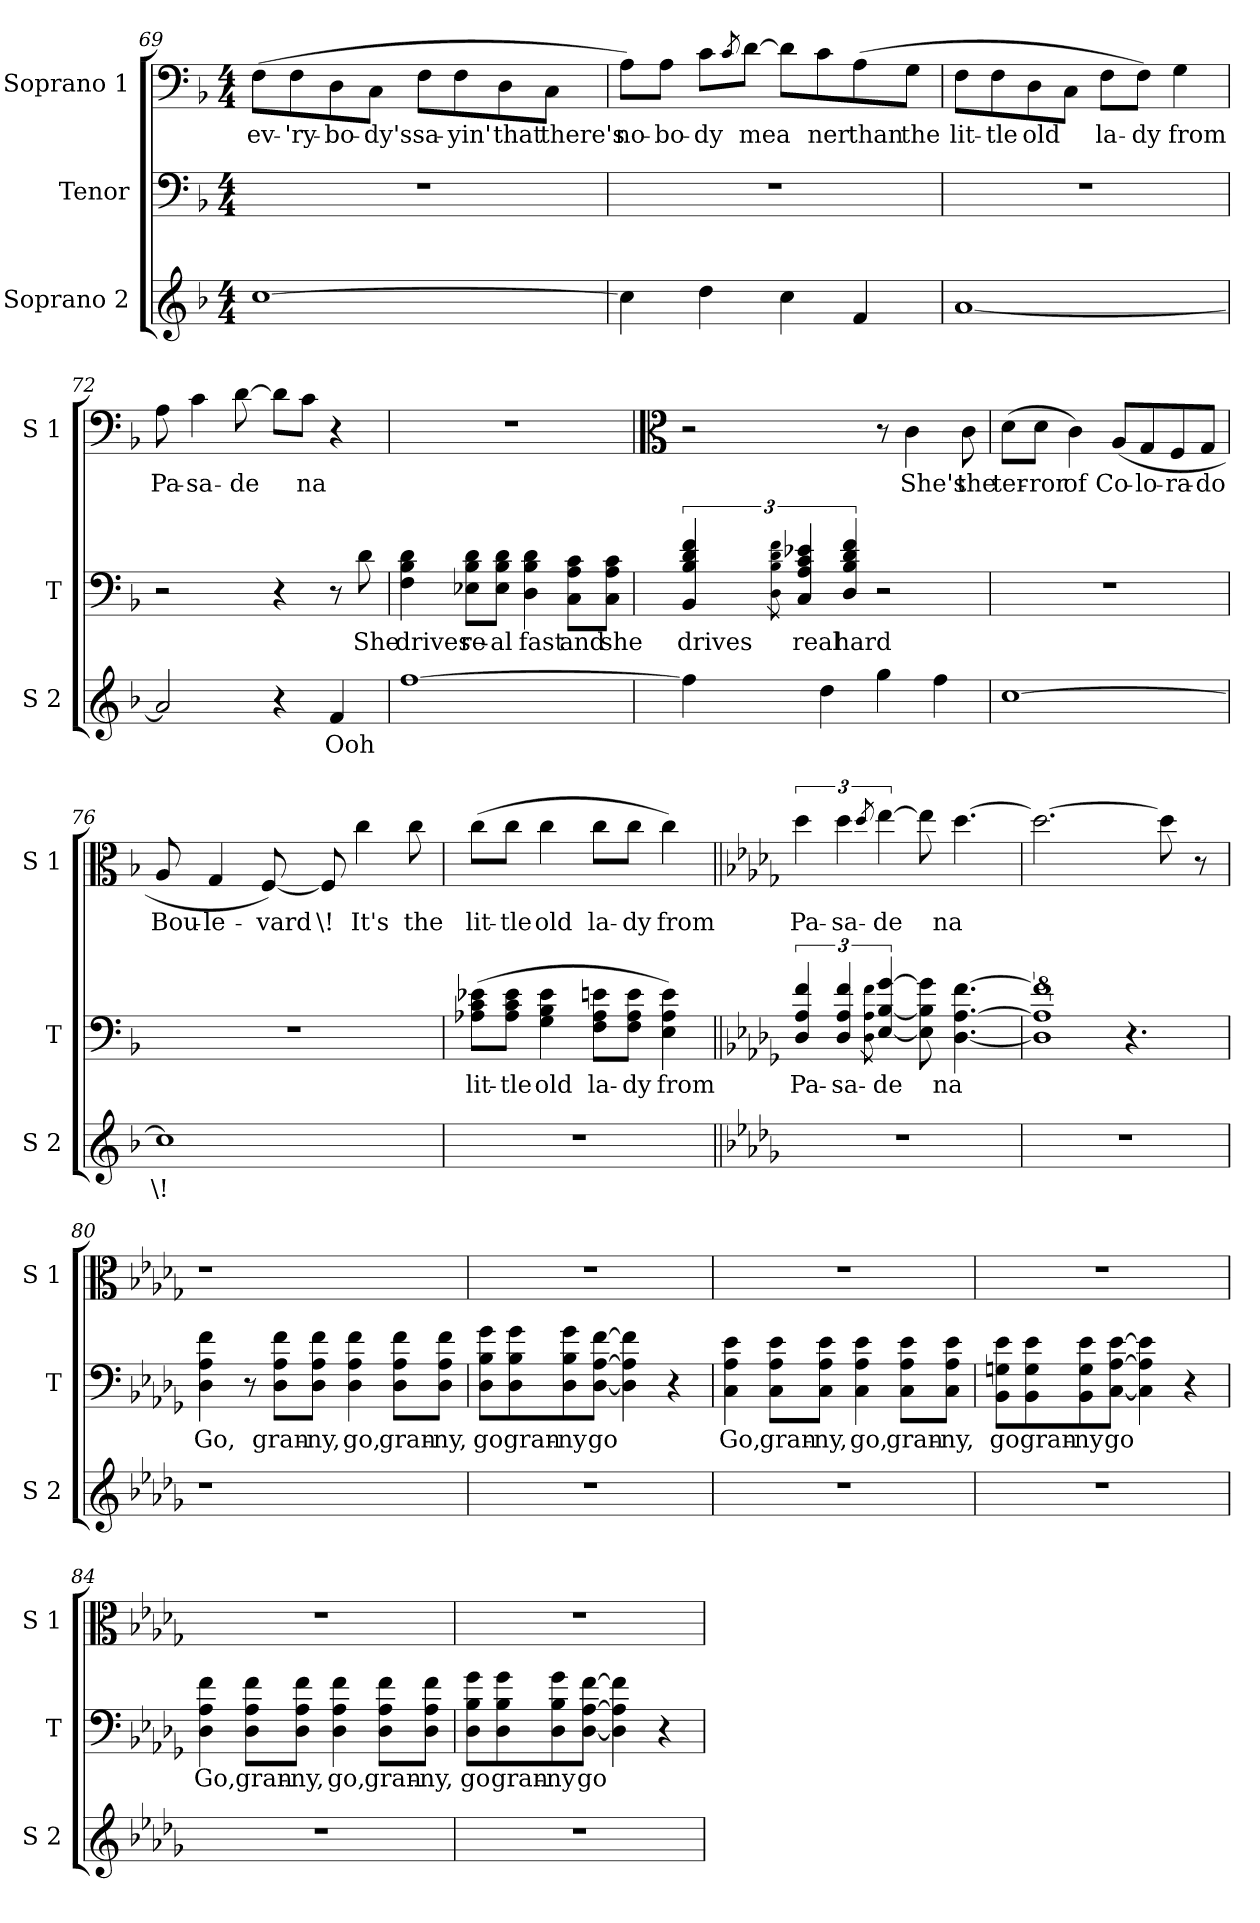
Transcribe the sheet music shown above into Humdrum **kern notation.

**kern	**text	**kern	**text	**kern	**text
*part3	*part3	*part2	*part2	*part1	*part1
*staff3	*staff3	*staff2	*staff2	*staff1	*staff1
*I"Soprano 2	*	*I"Tenor	*	*I"Soprano 1	*
*I'S 2	*	*I'T	*	*I'S 1	*
*clefG2	*	*clefF4	*	*clefF4	*
*k[b-]	*	*k[b-]	*	*k[b-]	*
*F:	*	*F:	*	*F:	*
*M4/4	*	*M4/4	*	*M4/4	*
=69	=69	=69	=69	=69	=69
!	!	!	!	!	!LO:LY:b
[1cc	.	1r	.	(>8F\L	ev-
!	!	!	!	!	!LO:LY:b
.	.	.	.	8F\	-'ry-
!	!	!	!	!	!LO:LY:b
.	.	.	.	8D\	-bo-
!	!	!	!	!	!LO:LY:b
.	.	.	.	8C\J	-dy's
!	!	!	!	!	!LO:LY:b
.	.	.	.	8F\L	sa-
!	!	!	!	!	!LO:LY:b
.	.	.	.	8F\	-yin'
!	!	!	!	!	!LO:LY:b
.	.	.	.	8D\	that
!	!	!	!	!	!LO:LY:b
.	.	.	.	8C\J	there's
=70	=70	=70	=70	=70	=70
!	!	!	!	!	!LO:LY:b
4cc\]	.	1r	.	8A\L)	no-
!	!	!	!	!	!LO:LY:b
.	.	.	.	8A\J	-bo-
!	!	!	!	!	!LO:LY:b
4dd\	.	.	.	8c\L	-dy
.	.	.	.	8qc/	.
!	!	!	!	!	!LO:LY:b
.	.	.	.	[8d\J	mea
4cc\	.	.	.	8d\L]	.
!	!	!	!	!	!LO:LY:b
.	.	.	.	8c\	ner
!	!	!	!	!	!LO:LY:b
4f/	.	.	.	(>8A\	than
!	!	!	!	!	!LO:LY:b
.	.	.	.	8G\J	the
=71	=71	=71	=71	=71	=71
!	!	!	!	!	!LO:LY:b
[1a	.	1r	.	8F\L	lit-
!	!	!	!	!	!LO:LY:b
.	.	.	.	8F\	-tle
!	!	!	!	!	!LO:LY:b
.	.	.	.	8D\	old
.	.	.	.	8C\J	.
!	!	!	!	!	!LO:LY:b
.	.	.	.	8F\L	la-
!	!	!	!	!	!LO:LY:b
.	.	.	.	8F\J)	-dy
!	!	!	!	!	!LO:LY:b
.	.	.	.	4G\	from
!!LO:LB:g=z
=72	=72	=72	=72	=72	=72
!	!	!	!	!	!LO:LY:b
2a/]	.	2r	.	8A\	Pa-
!	!	!	!	!	!LO:LY:b
.	.	.	.	4c\	-sa-
!	!	!	!	!	!LO:LY:b
.	.	.	.	[8d\	-de
!	!LO:LY:b	!	!	!	!
4r	\!	4r	.	8d\L]	.
!	!	!	!	!	!LO:LY:b
.	.	.	.	8c\J	na
!	!LO:LY:b	!	!	!	!LO:LY:b
4f/	Ooh	8r	.	4r	\!
!	!	!	!LO:LY:b	!	!
.	.	8d\	She	.	.
=73	=73	=73	=73	=73	=73
!	!	!	!LO:LY:b	!	!
[1ff	.	4F\ 4B-\ 4d\	drives	1r	.
!	!	!	!LO:LY:b	!	!
.	.	8E-X\ 8B-\ 8d\L	re-	.	.
!	!	!	!LO:LY:b	!	!
.	.	8E-\ 8B-\ 8d\J	-al	.	.
!	!	!	!LO:LY:b	!	!
.	.	4D\ 4B-\ 4d\	fast	.	.
!	!	!	!LO:LY:b	!	!
.	.	8C\ 8A\ 8c\L	and	.	.
!	!	!	!LO:LY:b	!	!
.	.	8C\ 8A\ 8c\J	she	.	.
=74	=74	=74	=74	=74	=74
*	*	*	*	*clefC3	*
!	!	!	!LO:LY:b	!	!
4ff\]	.	6BB-/ 6B-/ 6d/ 6f/	drives	2r	.
.	.	8qD\ 8qB-\ 8qd\ 8qf\	.	.	.
!	!	!	!LO:LY:b	!	!
.	.	6C/ 6A/ 6c/ 6e-X/	real	.	.
4dd\	.	.	.	.	.
!	!	!	!LO:LY:b	!	!
.	.	6D/ 6B-/ 6d/ 6f/	hard	.	.
!	!	!	!LO:LY:b	!	!
4gg\	.	2r	\!	8r	.
!	!	!	!	!	!LO:LY:b
.	.	.	.	4c\	She's
4ff\	.	.	.	.	.
!	!	!	!	!	!LO:LY:b
.	.	.	.	8c\	the
=75	=75	=75	=75	=75	=75
!	!	!	!	!	!LO:LY:b
[1cc	.	1r	.	(>8d\L	ter-
!	!	!	!	!	!LO:LY:b
.	.	.	.	8d\J	-ror
!	!	!	!	!	!LO:LY:b
.	.	.	.	4c\)	of
!	!	!	!	!	!LO:LY:b
.	.	.	.	(<8A/L	Co-
!	!	!	!	!	!LO:LY:b
.	.	.	.	8G/	-lo-
!	!	!	!	!	!LO:LY:b
.	.	.	.	8F/	-ra-
!	!	!	!	!	!LO:LY:b
.	.	.	.	8G/J	-do
!!LO:PB:g=z
=76	=76	=76	=76	=76	=76
!	!LO:LY:b	!	!	!	!LO:LY:b
1cc]	\!	1r	.	8A/	Bou-
!	!	!	!	!	!LO:LY:b
.	.	.	.	4G/	-le-
!	!	!	!	!	!LO:LY:b
.	.	.	.	[8F/)	-vard
!	!	!	!	!	!LO:LY:b
.	.	.	.	8F/]	\!
!	!	!	!	!	!LO:LY:b
.	.	.	.	4cc\	It's
!	!	!	!	!	!LO:LY:b
.	.	.	.	8cc\	the
=77	=77	=77	=77	=77	=77
!	!	!	!LO:LY:b	!	!LO:LY:b
1r	.	(>8A-X\ 8c\ 8e-X\L	lit-	(>8cc\L	lit-
!	!	!	!LO:LY:b	!	!LO:LY:b
.	.	8A-\ 8c\ 8e-\J	-tle	8cc\J	-tle
!	!	!	!LO:LY:b	!	!LO:LY:b
.	.	4G\ 4B-\ 4e-\	old	4cc\	old
!	!	!	!LO:LY:b	!	!LO:LY:b
.	.	8F\ 8A-\ 8en\L	la-	8cc\L	la-
!	!	!	!LO:LY:b	!	!LO:LY:b
.	.	8F\ 8A-\ 8e\J	-dy	8cc\J	-dy
!	!	!	!LO:LY:b	!	!LO:LY:b
.	.	4E\ 4A-\ 4e\)	from	4cc\)	from
=78||	=78||	=78||	=78||	=78||	=78||
*k[b-e-a-d-g-]	*	*k[b-e-a-d-g-]	*	*k[b-e-a-d-g-]	*
*D-:	*	*D-:	*	*D-:	*
!	!	!	!LO:LY:b	!	!LO:LY:b
1r	.	6D-/ 6A-/ 6f/	Pa-	6dd-\	Pa-
!	!	!	!LO:LY:b	!	!LO:LY:b
.	.	6D-/ 6A-/ 6f/	-sa-	6dd-\	-sa-
.	.	8qD-\ 8qA-\ 8qf\	.	8qdd-/	.
!	!	!	!LO:LY:b	!	!LO:LY:b
.	.	[6E-/ [6B-/ [6g-/	-de	[6ee-\	-de
.	.	8E-\] 8B-\] 8g-\]	.	8ee-\]	.
!	!	!	!LO:LY:b	!	!LO:LY:b
.	.	[4.D-\ [4.A-\ [4.f\	na	[4.dd-\	na
=79	=79	=79	=79	=79	=79
1r	.	8%5D-\] 8%5A-\] 8%5f\]	.	2.dd-\_	.
.	.	4.r	.	.	.
.	.	.	.	8dd-\]	.
.	.	.	.	8r	.
!!LO:LB:g=z
=80	=80	=80	=80	=80	=80
!	!	!	!LO:LY:b	!	!
1r	.	4D-\ 4A-\ 4f\	Go,	1r	.
.	.	8r	.	.	.
!	!	!	!LO:LY:b	!	!
.	.	8D-\ 8A-\ 8f\L	gran-	.	.
!	!	!	!LO:LY:b	!	!
.	.	8D-\ 8A-\ 8f\J	-ny,	.	.
!	!	!	!LO:LY:b	!	!
.	.	4D-\ 4A-\ 4f\	go,	.	.
!	!	!	!LO:LY:b	!	!
.	.	8D-\ 8A-\ 8f\L	gran-	.	.
!	!	!	!LO:LY:b	!	!
8ryy	.	8D-\ 8A-\ 8f\J	-ny,	8ryy	.
=81	=81	=81	=81	=81	=81
!	!	!	!LO:LY:b	!	!
1r	.	8D-\ 8B-\ 8g-\L	go	1r	.
!	!	!	!LO:LY:b	!	!
.	.	8D-\ 8B-\ 8g-\	gran-	.	.
!	!	!	!LO:LY:b	!	!
.	.	8D-\ 8B-\ 8g-\	-ny	.	.
!	!	!	!LO:LY:b	!	!
.	.	[8D-\ [8A-\ [8f\J	go	.	.
.	.	4D-\] 4A-\] 4f\]	.	.	.
.	.	4r	.	.	.
=82	=82	=82	=82	=82	=82
!	!	!	!LO:LY:b	!	!
1r	.	4C\ 4A-\ 4e-\	Go,	1r	.
!	!	!	!LO:LY:b	!	!
.	.	8C\ 8A-\ 8e-\L	gran-	.	.
!	!	!	!LO:LY:b	!	!
.	.	8C\ 8A-\ 8e-\J	-ny,	.	.
!	!	!	!LO:LY:b	!	!
.	.	4C\ 4A-\ 4e-\	go,	.	.
!	!	!	!LO:LY:b	!	!
.	.	8C\ 8A-\ 8e-\L	gran-	.	.
!	!	!	!LO:LY:b	!	!
.	.	8C\ 8A-\ 8e-\J	-ny,	.	.
=83	=83	=83	=83	=83	=83
!	!	!	!LO:LY:b	!	!
1r	.	8BB-\ 8Gn\ 8e-\L	go	1r	.
!	!	!	!LO:LY:b	!	!
.	.	8BB-\ 8G\ 8e-\	gran-	.	.
!	!	!	!LO:LY:b	!	!
.	.	8BB-\ 8G\ 8e-\	-ny	.	.
!	!	!	!LO:LY:b	!	!
.	.	[8C\ [8A-\ [8e-\J	go	.	.
.	.	4C\] 4A-\] 4e-\]	.	.	.
.	.	4r	.	.	.
!!LO:LB:g=z
=84	=84	=84	=84	=84	=84
!	!	!	!LO:LY:b	!	!
1r	.	4D-\ 4A-\ 4f\	Go,	1r	.
!	!	!	!LO:LY:b	!	!
.	.	8D-\ 8A-\ 8f\L	gran-	.	.
!	!	!	!LO:LY:b	!	!
.	.	8D-\ 8A-\ 8f\J	-ny,	.	.
!	!	!	!LO:LY:b	!	!
.	.	4D-\ 4A-\ 4f\	go,	.	.
!	!	!	!LO:LY:b	!	!
.	.	8D-\ 8A-\ 8f\L	gran-	.	.
!	!	!	!LO:LY:b	!	!
.	.	8D-\ 8A-\ 8f\J	-ny,	.	.
=85	=85	=85	=85	=85	=85
!	!	!	!LO:LY:b	!	!
1r	.	8D-\ 8B-\ 8g-\L	go	1r	.
!	!	!	!LO:LY:b	!	!
.	.	8D-\ 8B-\ 8g-\	gran-	.	.
!	!	!	!LO:LY:b	!	!
.	.	8D-\ 8B-\ 8g-\	-ny	.	.
!	!	!	!LO:LY:b	!	!
.	.	[8D-\ [8A-\ [8f\J	go	.	.
.	.	4D-\] 4A-\] 4f\]	.	.	.
.	.	4r	.	.	.
=	=	=	=	=	=
*-	*-	*-	*-	*-	*-
